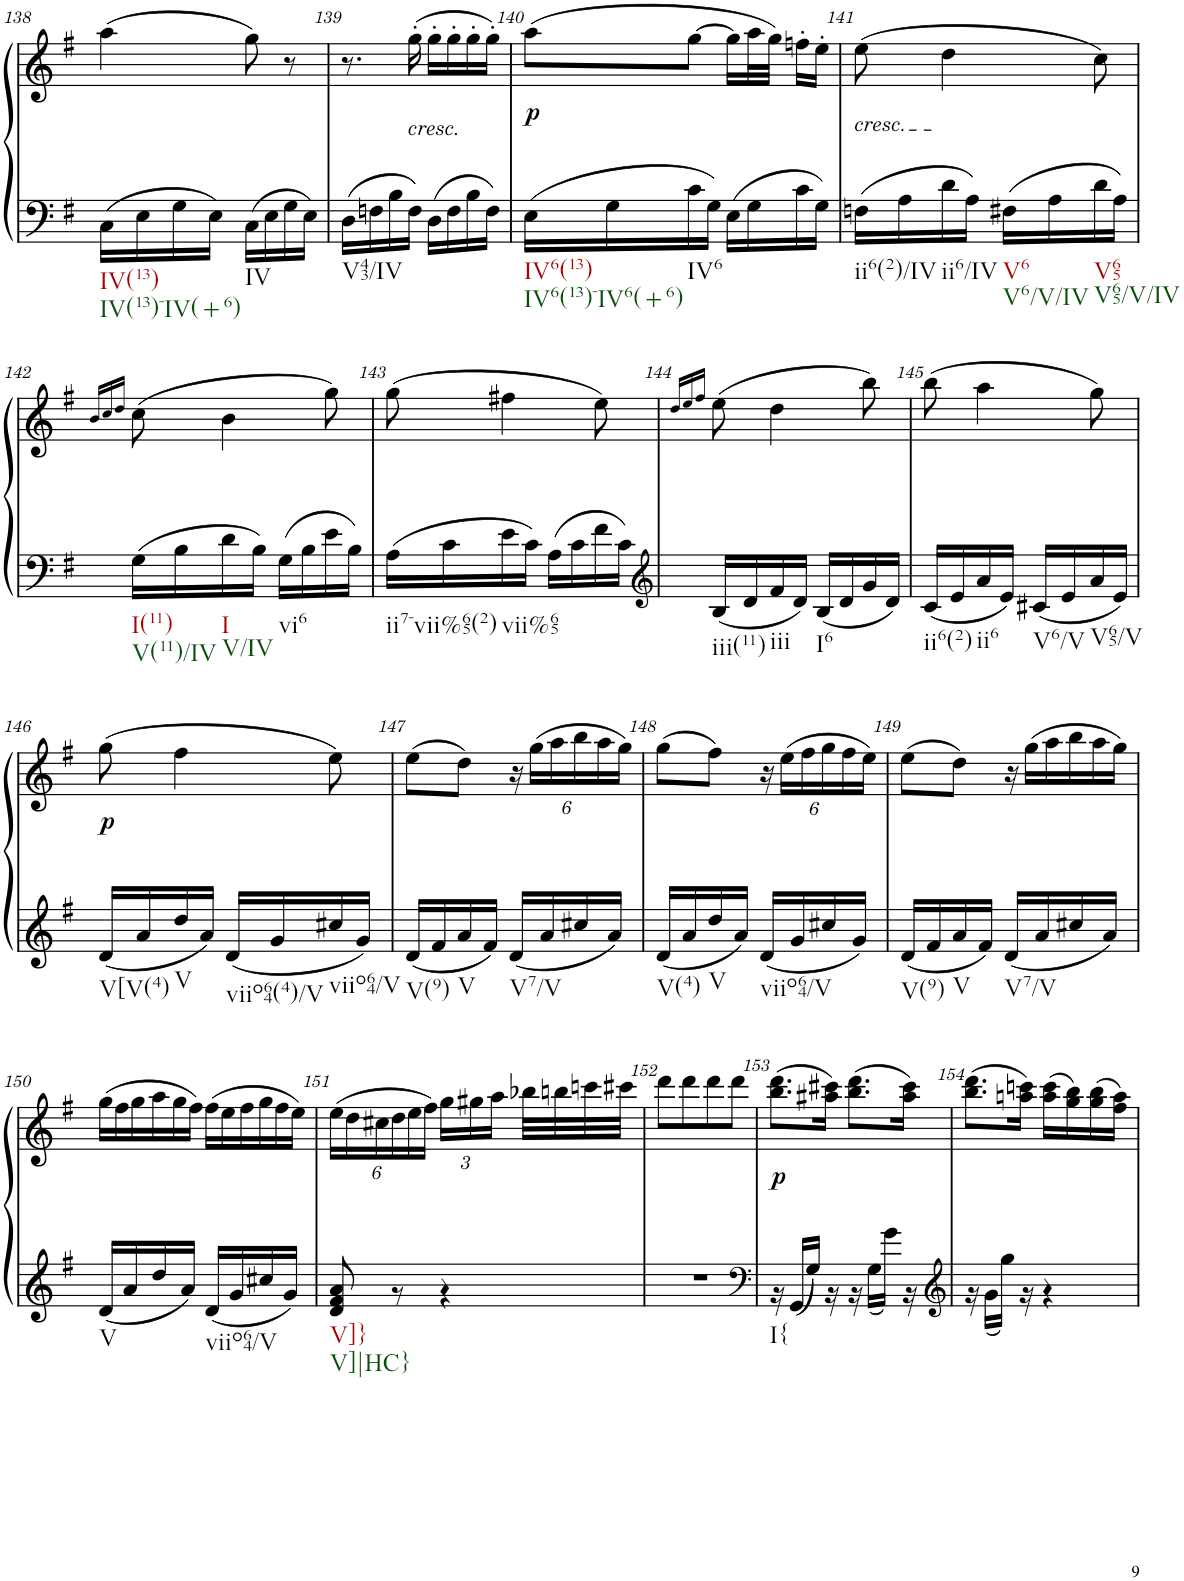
**kern	**kern	**dynam
*part1	*part1	*part1
*staff2	*staff1	*staff1/2
*I"Piano	*	*
*I'Pno	*	*
!!LO:PB:g=z
*clefF4	*clefG2	*
*k[f#]	*k[f#]	*
*G:	*G:	*
*M2/4	*M2/4	*
=138	=138	=138
*^	*	*
!LO:TX:b:t=IV(13)	!	!	!
!LO:TX:b:t=IV(13)-IV(+6)	!	!	!
!LO:TX:b:t=IV	!	!	!
2ryy	16C\LL	(4aa\	.
.	16E\	.	.
.	16G\	.	.
.	16E\JJ	.	.
.	16C\LL	8gg\)	.
.	16E\	.	.
.	16G\	8r	.
.	16E\JJ	.	.
=139	=139	=139	=139
!LO:TX:b:t=V43/IV	!	!	!
2ryy	16D\LL	8.r	.
.	16Fn\	.	.
.	16B\	.	.
!	!	!LO:TX:b:i:t=cresc.	!
.	16F\JJ	(16gg'\	.
.	16D\LL	16gg'\LL	.
.	16F\	16gg'\	.
.	16B\	16gg'\	.
.	16F\JJ	16gg'\JJ)	.
=140	=140	=140	=140
!LO:TX:b:t=IV6(13)	!	!	!
!LO:TX:b:t=IV6(13)-IV6(+6)	!	!	!
!LO:TX:b:t=IV6	!	!	!
!	!	!	!LO:DY:b
2ryy	16E\LL	(8aa\L	p
.	16G\	.	.
.	16c\	[8gg\J	.
.	16G\JJ	.	.
.	16E\LL	16gg\LL]	.
.	16G\	32aa\L	.
.	.	32gg\JJJ)	.
.	16c\	16ffn'\LL	.
.	16G\JJ	16ee'\JJ	.
=141	=141	=141	=141
!	!	!LO:TX:b:i:t=cresc.	!
!LO:TX:b:t=ii6(2)/IV	!	!	!
!LO:TX:b:t=ii6/IV	!	!	!
!LO:TX:b:t=V6	!	!	!
!LO:TX:b:t=V6/V/IV	!	!	!
!LO:TX:b:t=V65	!	!	!
!LO:TX:b:t=V65/V/IV	!	!	!
2ryy	16Fn\LL	(8ee\	.
.	16A\	.	.
.	16d\	4dd\	.
.	16A\JJ	.	.
.	16F#X\LL	.	.
.	16A\	.	.
.	16d\	8cc\)	.
.	16A\JJ	.	.
!!LO:LB:g=z
=142	=142	=142	=142
.	.	16qb/LL	.
.	.	16qcc/	.
.	.	16qdd/JJ	.
!LO:TX:b:t=I(11)	!	!	!
!LO:TX:b:t=V(11)/IV	!	!	!
!LO:TX:b:t=I	!	!	!
!LO:TX:b:t=V/IV	!	!	!
!LO:TX:b:t=vi6	!	!	!
2ryy	16G\LL	(8cc\	.
.	16B\	.	.
.	16d\	4b\	.
.	16B\JJ	.	.
.	16G\LL	.	.
.	16B\	.	.
.	16e\	8gg\)	.
.	16B\JJ	.	.
=143	=143	=143	=143
!LO:TX:b:t=ii7-vii%65(2)	!	!	!
!LO:TX:b:t=vii%65	!	!	!
2ryy	16A\LL	(8gg\	.
.	16c\	.	.
.	16e\	4ff#X\	.
.	16c\JJ	.	.
.	16A\LL	.	.
.	16c\	.	.
.	16f#\	8ee\)	.
.	16c\JJ	.	.
=144	=144	=144	=144
*clefG2	*	*	*
.	.	16qdd/LL	.
.	.	16qee/	.
.	.	16qff#/JJ	.
!LO:TX:b:t=iii(11)	!	!	!
!LO:TX:b:t=iii	!	!	!
!LO:TX:b:t=I6	!	!	!
2ryy	16B/LL	(8ee\	.
.	16d/	.	.
.	16f#/	4dd\	.
.	16d/JJ	.	.
.	16B/LL	.	.
.	16d/	.	.
.	16g/	8bb\)	.
.	16d/JJ	.	.
=145	=145	=145	=145
!LO:TX:b:t=ii6(2)	!	!	!
!LO:TX:b:t=ii6	!	!	!
!LO:TX:b:t=V6/V	!	!	!
!LO:TX:b:t=V65/V	!	!	!
2ryy	16c/LL	(8bb\	.
.	16e/	.	.
.	16a/	4aa\	.
.	16e/JJ	.	.
.	16c#X/LL	.	.
.	16e/	.	.
.	16a/	8gg\)	.
.	16e/JJ	.	.
!!LO:LB:g=z
=146	=146	=146	=146
!LO:TX:b:t=V[V(4)	!	!	!
!LO:TX:b:t=V	!	!	!
!LO:TX:b:t=viio64(4)/V	!	!	!
!LO:TX:b:t=viio64/V	!	!	!
!	!	!	!LO:DY:b
2ryy	16d/LL	(8gg\	p
.	16a/	.	.
.	16dd/	4ff#\	.
.	16a/JJ	.	.
.	16d/LL	.	.
.	16g/	.	.
.	16cc#X/	8ee\)	.
.	16g/JJ	.	.
=147	=147	=147	=147
!LO:TX:b:t=V(9)	!	!	!
!LO:TX:b:t=V	!	!	!
!LO:TX:b:t=V7/V	!	!	!
2ryy	16d/LL	(8ee\L	.
.	16f#/	.	.
.	16a/	8dd\J)	.
.	16f#/JJ	.	.
*	*	*Xbrackettup	*
.	16d/LL	24r	.
.	.	(24gg\LL	.
.	16a/	.	.
.	.	24aa\	.
.	16cc#X/	24bb\	.
.	.	24aa\	.
.	16a/JJ	.	.
.	.	24gg\JJ)	.
=148	=148	=148	=148
!LO:TX:b:t=V(4)	!	!	!
!LO:TX:b:t=V	!	!	!
!LO:TX:b:t=viio64/V	!	!	!
2ryy	16d/LL	(8gg\L	.
.	16a/	.	.
.	16dd/	8ff#\J)	.
.	16a/JJ	.	.
.	16d/LL	24r	.
.	.	(24ee\LL	.
.	16g/	.	.
.	.	24ff#\	.
.	16cc#X/	24gg\	.
.	.	24ff#\	.
.	16g/JJ	.	.
.	.	24ee\JJ)	.
=149	=149	=149	=149
!LO:TX:b:t=V(9)	!	!	!
!LO:TX:b:t=V	!	!	!
!LO:TX:b:t=V7/V	!	!	!
2ryy	16d/LL	(8ee\L	.
.	16f#/	.	.
.	16a/	8dd\J)	.
.	16f#/JJ	.	.
*	*	*Xtuplet	*
.	16d/LL	24r	.
.	.	(24gg\LL	.
.	16a/	.	.
.	.	24aa\	.
.	16cc#X/	24bb\	.
.	.	24aa\	.
.	16a/JJ	.	.
.	.	24gg\JJ)	.
!!LO:LB:g=z
=150	=150	=150	=150
!LO:TX:b:t=V	!	!	!
!LO:TX:b:t=viio64/V	!	!	!
2ryy	16d/LL	(24gg\LL	.
.	.	24ff#\	.
.	16a/	.	.
.	.	24gg\	.
.	16dd/	24aa\	.
.	.	24gg\	.
.	16a/JJ	.	.
.	.	24ff#\JJ)	.
.	16d/LL	(24ff#\LL	.
.	.	24ee\	.
.	16g/	.	.
.	.	24ff#\	.
.	16cc#X/	24gg\	.
.	.	24ff#\	.
.	16g/JJ	.	.
.	.	24ee\JJ)	.
=151	=151	=151	=151
*	*	*tuplet	*
!LO:TX:b:t=V]}	!	!	!
!LO:TX:b:t=V]|HC}	!	!	!
2ryy	8d/ 8f#/ 8a/	(24ee\LL	.
.	.	24dd\	.
.	.	24cc#X\	.
.	8r	24dd\	.
.	.	24ee\	.
.	.	24ff#\JJ)	.
.	4r	24gg\LL	.
.	.	24gg#X\	.
.	.	24aa\JJ	.
.	.	32bb-X\LLL	.
.	.	32bbn\	.
.	.	32cccn\	.
.	.	32ccc#X\JJJ	.
*v	*v	*	*
=152	=152	=152
2r	8ddd\L	.
.	8ddd\	.
.	8ddd\	.
.	8ddd\J	.
=153	=153	=153
*clefF4	*	*
*^	*	*
!LO:TX:b:t=I{	!	!	!
!	!	!	!LO:DY:b
2ryy	16r	(8.bb\ 8.ddd\L	p
.	16GG/LL	.	.
.	16G/JJ	.	.
.	16r	16aa#X\ 16ccc#X\Jk)	.
.	16r	(8.bb\ 8.ddd\L	.
.	16G\LL	.	.
.	16g\JJ	.	.
.	16r	16aa#\ 16ccc#\Jk)	.
=154	=154	=154	=154
*clefG2	*	*	*
2ryy	16r	(8.bb\ 8.ddd\L	.
.	16g\LL	.	.
.	16gg\JJ	.	.
.	16r	16aan\ 16cccn\Jk)	.
.	4r	(16aa\ 16ccc\LL	.
.	.	16gg\ 16bb\)	.
.	.	(16gg\ 16bb\	.
.	.	16ff#\ 16aa\JJ)	.
*v	*v	*	*
=	=	=
*-	*-	*-
